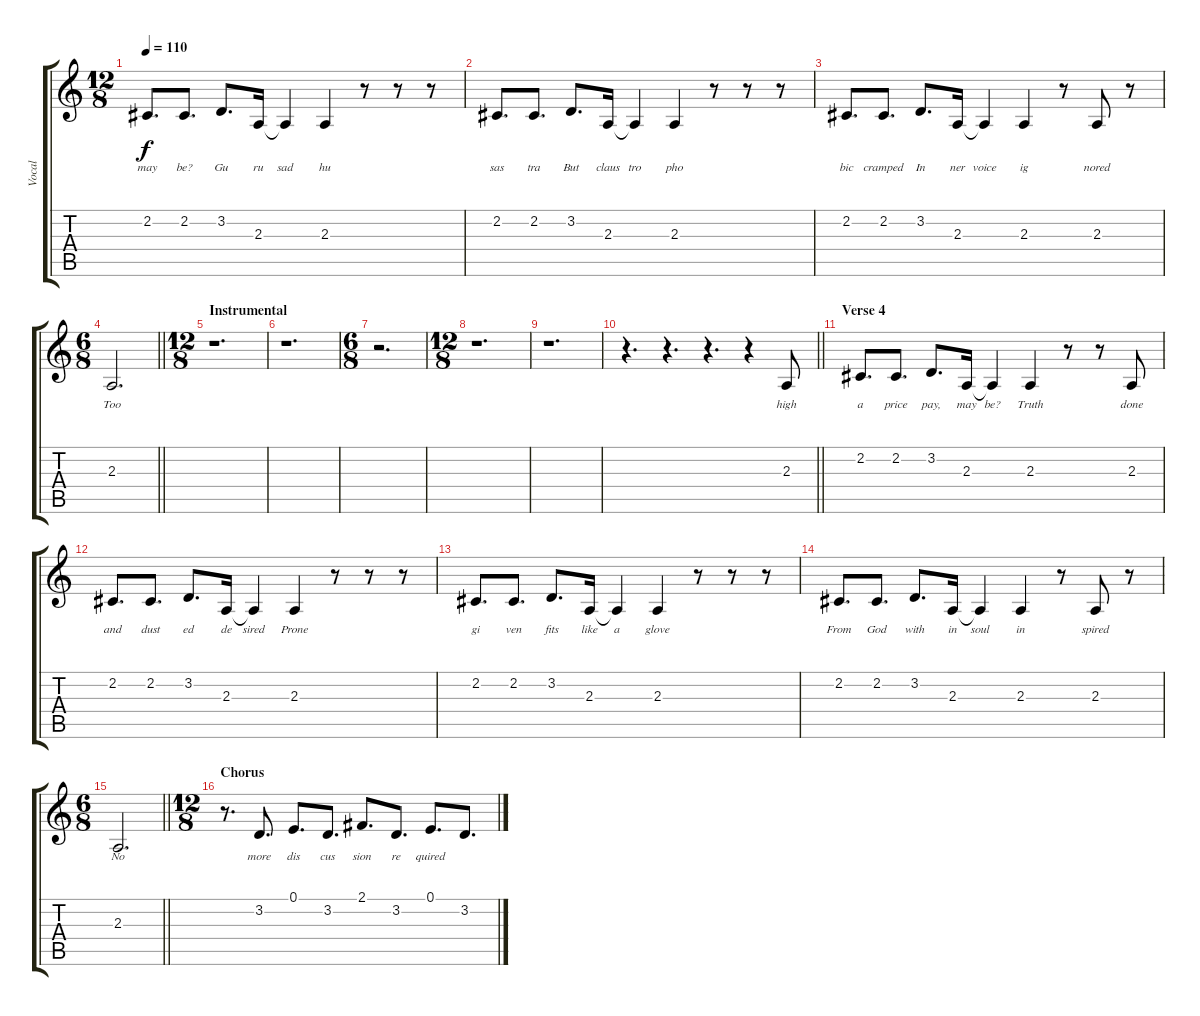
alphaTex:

\track ("Vocal" "Vocal") {instrument acousticgrandpiano}
\staff {score tabs}
\tuning (E4 B3 G3 D3 A2 E2) {hide}
\ts (12 8)
\tempo 110
\clef g2
\ks c
2.2.8{d lyrics (0 "may") lyrics (1 "") lyrics (2 "") lyrics (3 "") lyrics (4 "") dy f} 2.2.8{d lyrics (0 "be?") lyrics (1 "") lyrics (2 "") lyrics (3 "") lyrics (4 "")} 3.2.8{d lyrics (0 "Gu") lyrics (1 "") lyrics (2 "") lyrics (3 "") lyrics (4 "")} 2.3.16{lyrics (0 "ru") lyrics (1 "") lyrics (2 "") lyrics (3 "") lyrics (4 "")} 2.3{t}.4{lyrics (0 "sad") lyrics (1 "") lyrics (2 "") lyrics (3 "") lyrics (4 "")} 2.3.4{lyrics (0 "hu") lyrics (1 "") lyrics (2 "") lyrics (3 "") lyrics (4 "")} r.8 r.8 r.8 |
2.2.8{d lyrics (0 "sas") lyrics (1 "") lyrics (2 "") lyrics (3 "") lyrics (4 "")} 2.2.8{d lyrics (0 "tra") lyrics (1 "") lyrics (2 "") lyrics (3 "") lyrics (4 "")} 3.2.8{d lyrics (0 "But") lyrics (1 "") lyrics (2 "") lyrics (3 "") lyrics (4 "")} 2.3.16{lyrics (0 "claus") lyrics (1 "") lyrics (2 "") lyrics (3 "") lyrics (4 "")} 2.3{t}.4{lyrics (0 "tro") lyrics (1 "") lyrics (2 "") lyrics (3 "") lyrics (4 "")} 2.3.4{lyrics (0 "pho") lyrics (1 "") lyrics (2 "") lyrics (3 "") lyrics (4 "")} r.8 r.8 r.8 |
2.2.8{d lyrics (0 "bic") lyrics (1 "") lyrics (2 "") lyrics (3 "") lyrics (4 "")} 2.2.8{d lyrics (0 "cramped") lyrics (1 "") lyrics (2 "") lyrics (3 "") lyrics (4 "")} 3.2.8{d lyrics (0 "In") lyrics (1 "") lyrics (2 "") lyrics (3 "") lyrics (4 "")} 2.3.16{lyrics (0 "ner") lyrics (1 "") lyrics (2 "") lyrics (3 "") lyrics (4 "")} 2.3{t}.4{lyrics (0 "voice") lyrics (1 "") lyrics (2 "") lyrics (3 "") lyrics (4 "")} 2.3.4{lyrics (0 "ig") lyrics (1 "") lyrics (2 "") lyrics (3 "") lyrics (4 "")} r.8 2.3.8{lyrics (0 "nored") lyrics (1 "") lyrics (2 "") lyrics (3 "") lyrics (4 "")} r.8 |
\ts (6 8)
\barLineRight lightlight
2.3.2{d lyrics (0 "Too") lyrics (1 "") lyrics (2 "") lyrics (3 "") lyrics (4 "")} |
\ts (12 8)
\section ("" "Instrumental")
r.1{d} |
r.1{d} |
\ts (6 8)
r.2{d} |
\ts (12 8)
r.1{d} |
r.1{d} |
\barLineRight lightlight
r.4{d} r.4{d} r.4{d} r.4 2.3.8{lyrics (0 "high") lyrics (1 "") lyrics (2 "") lyrics (3 "") lyrics (4 "")} |
\section ("" "Verse 4")
2.2.8{d lyrics (0 "a") lyrics (1 "") lyrics (2 "") lyrics (3 "") lyrics (4 "")} 2.2.8{d lyrics (0 "price") lyrics (1 "") lyrics (2 "") lyrics (3 "") lyrics (4 "")} 3.2.8{d lyrics (0 "pay,") lyrics (1 "") lyrics (2 "") lyrics (3 "") lyrics (4 "")} 2.3.16{lyrics (0 "may") lyrics (1 "") lyrics (2 "") lyrics (3 "") lyrics (4 "")} 2.3{t}.4{lyrics (0 "be?") lyrics (1 "") lyrics (2 "") lyrics (3 "") lyrics (4 "")} 2.3.4{lyrics (0 "Truth") lyrics (1 "") lyrics (2 "") lyrics (3 "") lyrics (4 "")} r.8 r.8 2.3.8{lyrics (0 "done") lyrics (1 "") lyrics (2 "") lyrics (3 "") lyrics (4 "")} |
2.2.8{d lyrics (0 "and") lyrics (1 "") lyrics (2 "") lyrics (3 "") lyrics (4 "")} 2.2.8{d lyrics (0 "dust") lyrics (1 "") lyrics (2 "") lyrics (3 "") lyrics (4 "")} 3.2.8{d lyrics (0 "ed") lyrics (1 "") lyrics (2 "") lyrics (3 "") lyrics (4 "")} 2.3.16{lyrics (0 "de") lyrics (1 "") lyrics (2 "") lyrics (3 "") lyrics (4 "")} 2.3{t}.4{lyrics (0 "sired") lyrics (1 "") lyrics (2 "") lyrics (3 "") lyrics (4 "")} 2.3.4{lyrics (0 "Prone") lyrics (1 "") lyrics (2 "") lyrics (3 "") lyrics (4 "")} r.8 r.8 r.8 |
2.2.8{d lyrics (0 "gi") lyrics (1 "") lyrics (2 "") lyrics (3 "") lyrics (4 "")} 2.2.8{d lyrics (0 "ven") lyrics (1 "") lyrics (2 "") lyrics (3 "") lyrics (4 "")} 3.2.8{d lyrics (0 "fits") lyrics (1 "") lyrics (2 "") lyrics (3 "") lyrics (4 "")} 2.3.16{lyrics (0 "like") lyrics (1 "") lyrics (2 "") lyrics (3 "") lyrics (4 "")} 2.3{t}.4{lyrics (0 "a") lyrics (1 "") lyrics (2 "") lyrics (3 "") lyrics (4 "")} 2.3.4{lyrics (0 "glove") lyrics (1 "") lyrics (2 "") lyrics (3 "") lyrics (4 "")} r.8 r.8 r.8 |
2.2.8{d lyrics (0 "From") lyrics (1 "") lyrics (2 "") lyrics (3 "") lyrics (4 "")} 2.2.8{d lyrics (0 "God") lyrics (1 "") lyrics (2 "") lyrics (3 "") lyrics (4 "")} 3.2.8{d lyrics (0 "with") lyrics (1 "") lyrics (2 "") lyrics (3 "") lyrics (4 "")} 2.3.16{lyrics (0 "in") lyrics (1 "") lyrics (2 "") lyrics (3 "") lyrics (4 "")} 2.3{t}.4{lyrics (0 "soul") lyrics (1 "") lyrics (2 "") lyrics (3 "") lyrics (4 "")} 2.3.4{lyrics (0 "in") lyrics (1 "") lyrics (2 "") lyrics (3 "") lyrics (4 "")} r.8 2.3.8{lyrics (0 "spired") lyrics (1 "") lyrics (2 "") lyrics (3 "") lyrics (4 "")} r.8 |
\ts (6 8)
\barLineRight lightlight
2.3.2{d lyrics (0 "No") lyrics (1 "") lyrics (2 "") lyrics (3 "") lyrics (4 "")} |
\ts (12 8)
\section ("" "Chorus")
r.8{d} 3.2.8{d lyrics (0 "more") lyrics (1 "") lyrics (2 "") lyrics (3 "") lyrics (4 "")} 0.1.8{d lyrics (0 "dis") lyrics (1 "") lyrics (2 "") lyrics (3 "") lyrics (4 "")} 3.2.8{d lyrics (0 "cus") lyrics (1 "") lyrics (2 "") lyrics (3 "") lyrics (4 "")} 2.1.8{d lyrics (0 "sion") lyrics (1 "") lyrics (2 "") lyrics (3 "") lyrics (4 "")} 3.2.8{d lyrics (0 "re") lyrics (1 "") lyrics (2 "") lyrics (3 "") lyrics (4 "")} 0.1.8{d lyrics (0 "quired") lyrics (1 "") lyrics (2 "") lyrics (3 "") lyrics (4 "")} 3.2.8{d}
